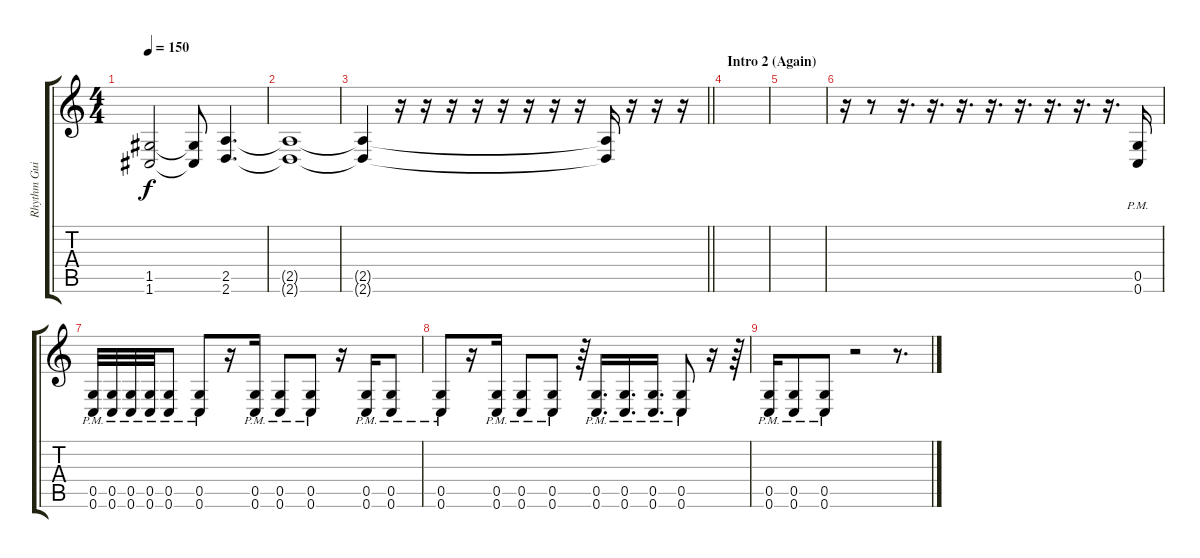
\track ("Rhythm Guitar 2" "Rhythm Gui") {instrument overdrivenguitar}
\staff {score tabs}
\tuning (D4 A3 F3 C3 G2 C2) {hide}
\ts (4 4)
\tempo 150
\clef g2
\ks c
(1.5{t} 1.6{t}).2{dy f} (1.5{t} 1.6{t}).8 (2.5 2.6).4{d} |
(2.5{t} 2.6{t}).1 |
\barLineRight lightlight
(2.5{t} 2.6{t}).4 r.16 r.16 r.16 r.16 r.16 r.16 r.16 r.16 (2.5{t} 2.6{t}).16 r.16 r.16 r.16 |
\section ("" "Intro 2 (Again)")
|
|
r.16 r.8 r.16{d} r.16{d} r.16{d} r.16{d} r.16{d} r.16{d} r.16{d} r.16{d} (0.5{pm} 0.6{pm}).16 |
(0.5{pm} 0.6{pm}).32 (0.5{pm} 0.6{pm}).32 (0.5{pm} 0.6{pm}).32 (0.5{pm} 0.6{pm}).32 (0.5{pm} 0.6{pm}).8 (0.5{pm} 0.6{pm}).8 r.16 (0.5{pm} 0.6{pm}).16 (0.5{pm} 0.6{pm}).8 (0.5{pm} 0.6{pm}).8 r.16 (0.5{pm} 0.6{pm}).16 (0.5{pm} 0.6{pm}).8 |
(0.5{pm} 0.6{pm}).8 r.16 (0.5{pm} 0.6{pm}).16 (0.5{pm} 0.6{pm}).8 (0.5{pm} 0.6{pm}).8 r.64 (0.5{pm} 0.6{pm}).16{d} (0.5{pm} 0.6{pm}).16{d} (0.5{pm} 0.6{pm}).16{d} (0.5{pm} 0.6{pm}).8 r.16 r.64 |
(0.5{pm} 0.6{pm}).16 (0.5{pm} 0.6{pm}).8 (0.5{pm} 0.6{pm}).8 r.2 r.8{d}
